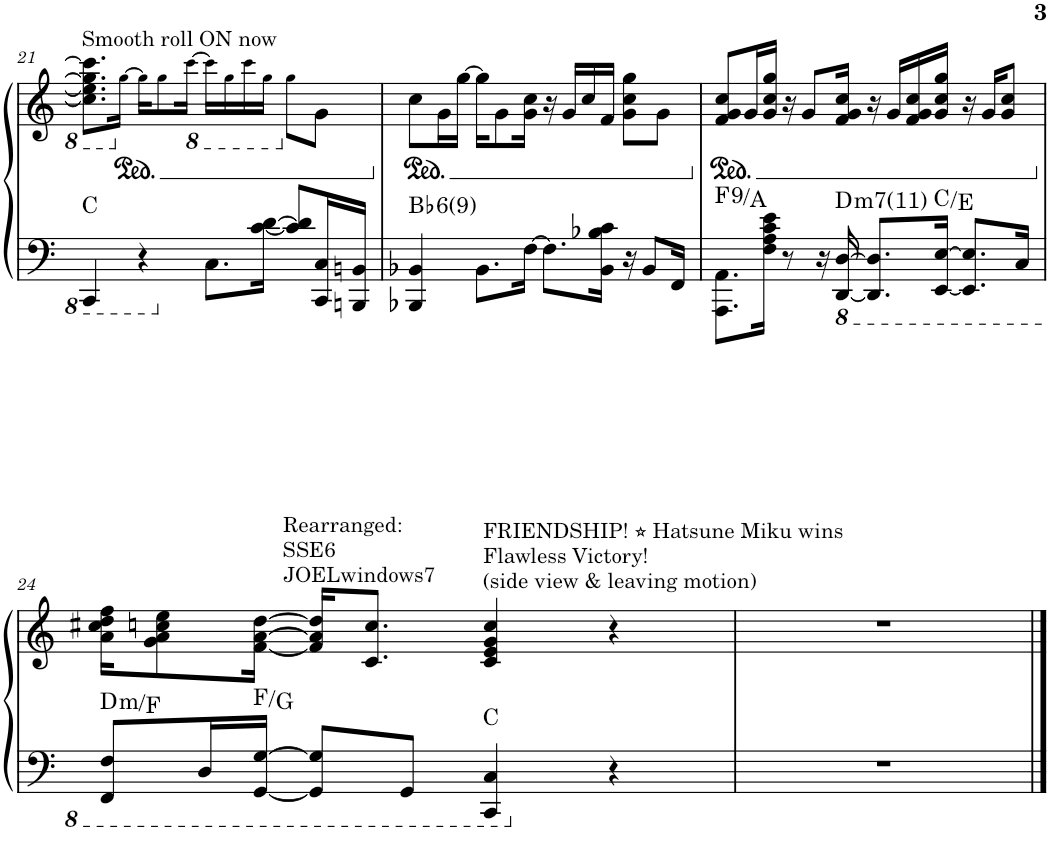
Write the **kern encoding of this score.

**kern	**kern	**harte
*part1	*part1	*part1
*staff2	*staff1	*
*I"Grand Piano	*	*
*I'Pno.	*	*
!!LO:PB:g=z
*clefF4	*clefG2	*
*k[]	*k[]	*
*M4/4	*M4/4	*
=21	=21	=21
!	!LO:TX:a:t=Smooth roll ON now	!
4CCC/	8.c\] 8.e\] 8.g\] 8.cc\]L	C:maj
*	*ped	*
.	[16gg!\Jk	.
4r	16gg!\KL]	.
.	8gg!\	.
*	*8ba	*
.	[16cc!\Jk	.
8.C\L	16cc!\LL]	.
.	16g!\	.
.	16cc!\	.
[16c\ [16d\Jk	16g!\JJ	.
*	*X8ba	*
8c/] 8d/]L	8gg!\L	.
16CC/ 16C/L	8g\J	.
16BBBn/ 16BBn/JJ	.	.
=22	=22	=22
*	*Xped	*
*	*ped	*
!	!	!LO:H:kt=6
4BBB-X/ 4BB-X/	8cc\L	Bb:maj6(9)
.	16g\L	.
.	[16gg\JJ	.
8.BB-\L	16gg\KL]	.
.	8g\	.
[16F\Jk	16g\ 16cc\Jk	.
8.F\L]	16r	.
.	16g/LL	.
.	16cc/	.
16BB-\ 16B-X\ 16c\Jk	16f/JJ	.
16r	8g\ 8cc\ 8gg\L	.
8BB-/L	.	.
.	8g\J	.
16FF/Jk	.	.
=23	=23	=23
*	*Xped	*
*	*ped	*
!	!	!LO:H:kt=9
8.AAA\ 8.AA\L	8f/ 8g/ 8cc/L	F:9/3
.	16g/L	.
16F\ 16A\ 16c\ 16e\Jk	16g/ 16cc/ 16gg/JJ	.
8r	16r	.
.	8g/L	.
16r	.	.
!	!	!LO:H:kt=m7
[16DDD/ [16DD/	16f/ 16g/ 16cc/Jk	D:min7(11)
8.DDD/] 8.DD/]L	16r	.
.	16g/LL	.
.	16f/ 16g/ 16cc/	.
[16EEE/ [16EE/Jk	16g/ 16cc/ 16gg/JJ	C:maj/3
8.EEE/] 8.EE/]L	16r	.
.	16g/KL	.
.	8g/ 8cc/J	.
16CC/Jk	.	.
!!LO:LB:g=z
=24	=24	=24
*	*Xped	*
!	!	!LO:H:kt=m
8FFF/ 8FF/L	16a\ 16cc#X\ 16dd\ 16ff\KL	D:min/b3
.	8g\ 8a\ 8ccn\ 8ee\	.
16DD/L	.	.
[16GGG/ [16GG/JJ	[16f\ [16a\ [16dd\Jk	F:maj/2
8GGG/] 8GG/]L	16f/] 16a/] 16dd/]KL	.
.	8.c/ 8.cc/J	.
8GGG/J	.	.
!	!LO:TX:a:t=Rearranged&colon;	!
!	!LO:TX:a:t=SSE6	!
!	!LO:TX:a:t=JOELwindows7	!
!	!LO:TX:a:t=(side view & leaving motion)	!
!	!LO:TX:a:t=FRIENDSHIP! ⭐ Hatsune Miku wins	!
!	!LO:TX:a:t=Flawless Victory!	!
4CCC/ 4CC/	4c/ 4e/ 4g/ 4cc/	C:maj
4r	4r	.
=25	=25	=25
1r	1r	.
==	==	==
*-	*-	*-
